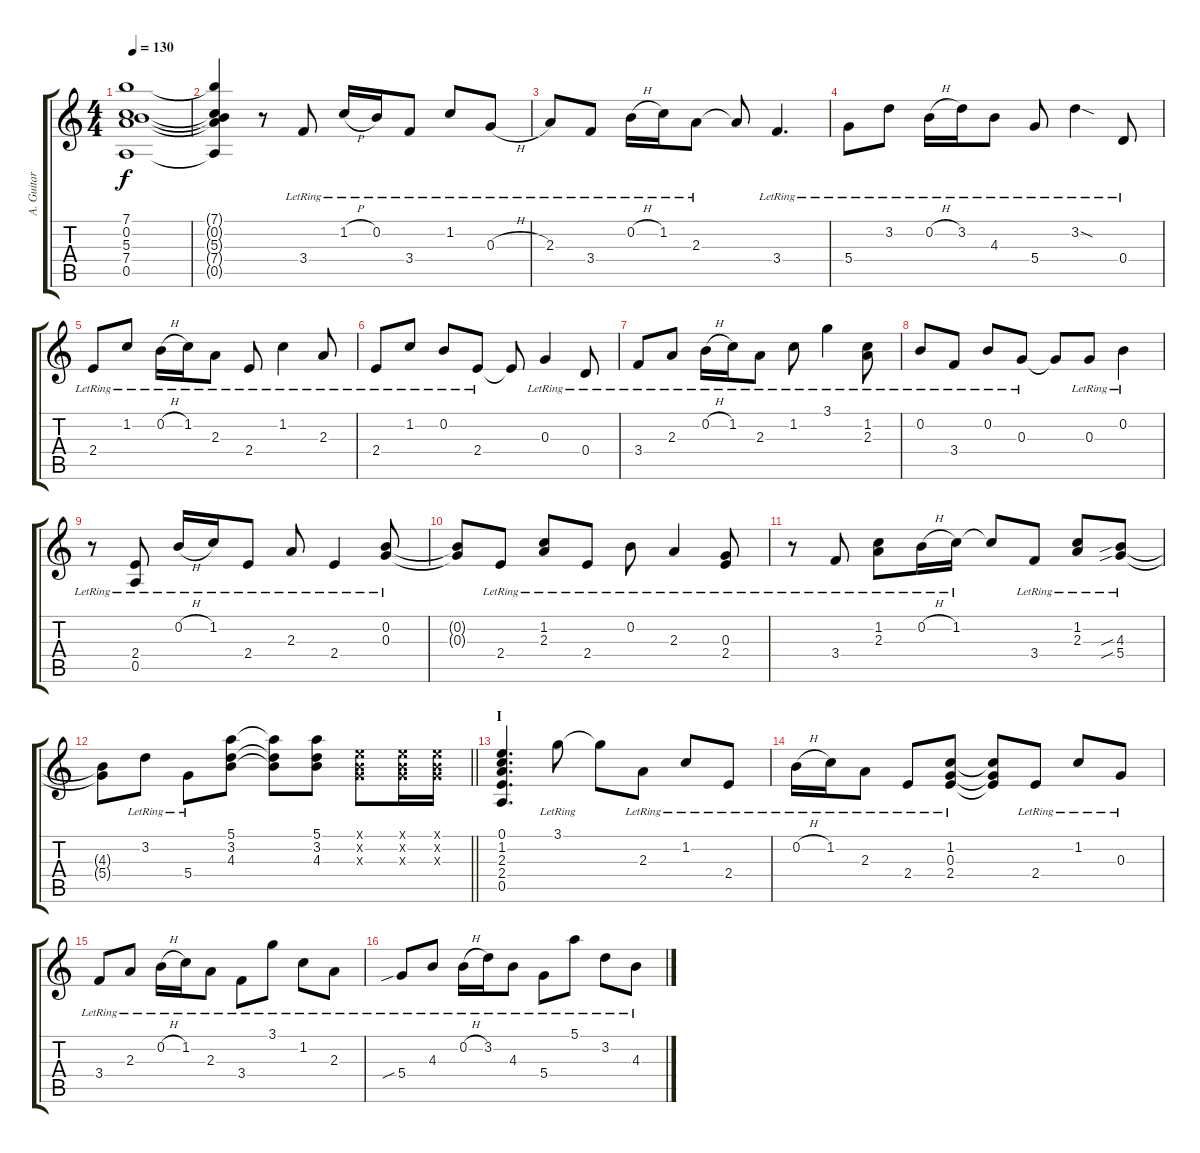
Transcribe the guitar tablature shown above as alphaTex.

\track ("A. Guitar" "A. Guitar") {instrument acousticguitarsteel}
\staff {score tabs}
\tuning (E4 B3 G3 D3 A2 E2) {hide}
\ts (4 4)
\tempo 130
\clef g2
\ks c
(7.1 0.2 5.3 7.4 0.5).1{dy f} |
(7.1{t} 0.2{t} 5.3{t} 7.4{t} 0.5{t}).4 r.8 3.4{lr}.8 1.2{h lr}.16 0.2{lr}.16 3.4{lr}.8 1.2{lr}.8 0.3{h lr}.8 |
2.3{lr}.8 3.4{lr}.8 0.2{h lr}.16 1.2{lr}.16 2.3{lr}.8 2.3{t}.8 3.4{lr}.4{d} |
5.4{lr}.8 3.2{lr}.8 0.2{h lr}.16 3.2{lr}.16 4.3{lr}.8 5.4{lr}.8 3.2{sod lr}.4 0.4{lr}.8 |
2.4{lr}.8 1.2{lr}.8 0.2{h lr}.16 1.2{lr}.16 2.3{lr}.8 2.4{lr}.8 1.2{lr}.4 2.3{lr}.8 |
2.4{lr}.8 1.2{lr}.8 0.2{lr}.8 2.4{lr}.8 2.4{t}.8 0.3{lr}.4 0.4{lr}.8 |
3.4{lr}.8 2.3{lr}.8 0.2{h lr}.16 1.2{lr}.16 2.3{lr}.8 1.2{lr}.8 3.1{lr}.4 (1.2{lr} 2.3{lr}).8 |
0.2{lr}.8 3.4{lr}.8 0.2{lr}.8 0.3{lr}.8 0.3{t}.8 0.3{lr}.8 0.2{lr}.4 |
r.8 (2.4{lr} 0.5{lr}).8 0.2{h lr}.16 1.2{lr}.16 2.4{lr}.8 2.3{lr}.8 2.4{lr}.4 (0.2{lr} 0.3{lr}).8 |
(0.2{t} 0.3{t}).8 2.4{lr}.8 (1.2{lr} 2.3{lr}).8 2.4{lr}.8 0.2{lr}.8 2.3{lr}.4 (0.3{lr} 2.4{lr}).8 |
r.8 3.4{lr}.8 (1.2{lr} 2.3{lr}).8 0.2{h lr}.16 1.2{lr}.16 1.2{t}.8 3.4{lr}.8 (1.2{lr} 2.3{lr}).8 (4.3{sib lr} 5.4{sib lr}).8 |
\barLineRight lightlight
(4.3{t} 5.4{t}).8 3.2{lr}.8 5.4{lr}.8 (5.1 3.2 4.3).8 (5.1{t} 3.2{t} 4.3{t}).8 (5.1 3.2 4.3).8 (0.1{x} 0.2{x} 0.3{x}).8 (0.1{x} 0.2{x} 0.3{x}).16 (0.1{x} 0.2{x} 0.3{x}).16 |
\section ("" "I")
(0.1 1.2 2.3 2.4 0.5).4{d} 3.1{lr}.8 3.1{t}.8 2.3{lr}.8 1.2{lr}.8 2.4{lr}.8 |
0.2{h lr}.16 1.2{lr}.16 2.3{lr}.8 2.4{lr}.8 (1.2{lr} 0.3{lr} 2.4{lr}).8 (1.2{t} 0.3{t} 2.4{t}).8 2.4{lr}.8 1.2{lr}.8 0.3{lr}.8 |
3.4{lr}.8 2.3{lr}.8 0.2{h lr}.16 1.2{lr}.16 2.3{lr}.8 3.4{lr}.8 3.1{lr}.8 1.2{lr}.8 2.3{lr}.8 |
5.4{sib lr}.8 4.3{lr}.8 0.2{h lr}.16 3.2{lr}.16 4.3{lr}.8 5.4{lr}.8 5.1{lr}.8 3.2{lr}.8 4.3{lr}.8
